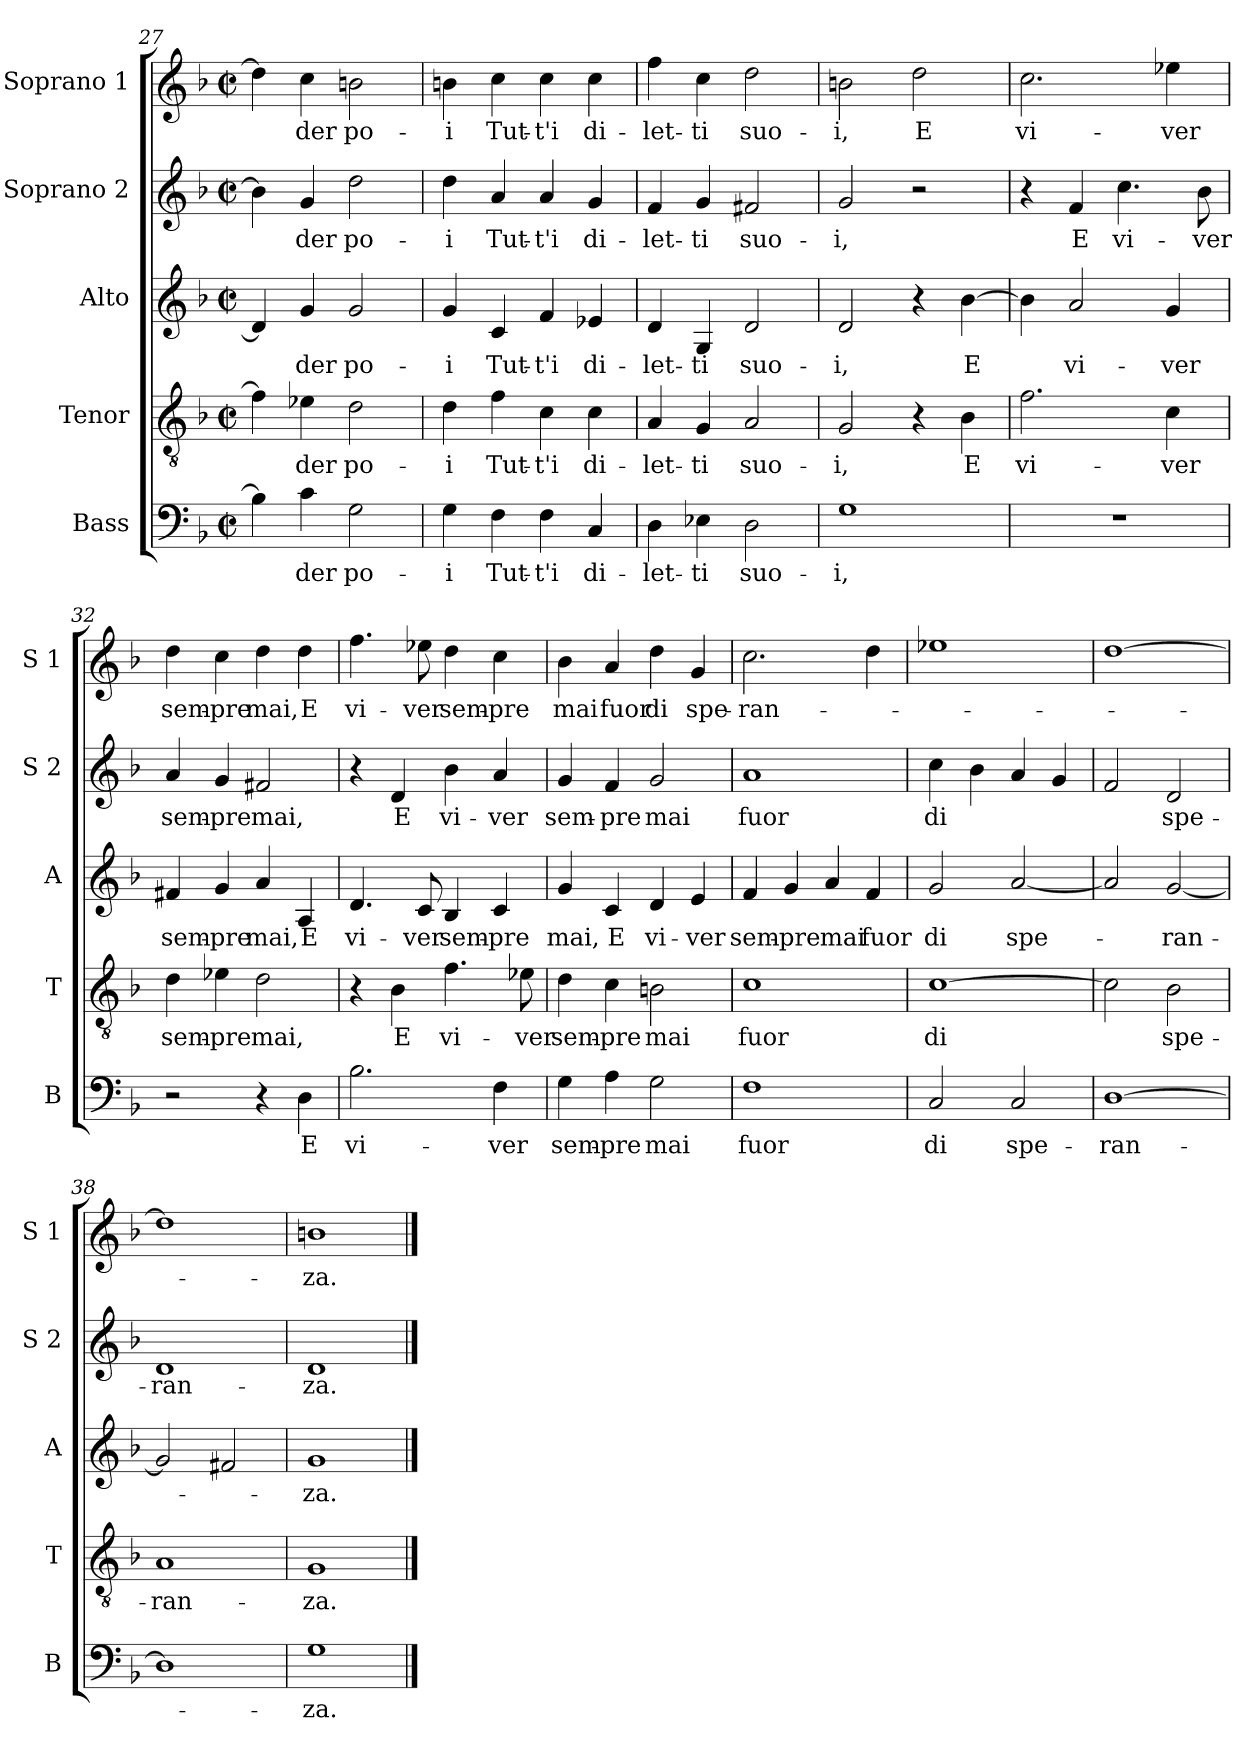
**kern	**text	**kern	**text	**kern	**text	**kern	**text	**kern	**text
*part5	*part5	*part4	*part4	*part3	*part3	*part2	*part2	*part1	*part1
*staff5	*staff5	*staff4	*staff4	*staff3	*staff3	*staff2	*staff2	*staff1	*staff1
*I"Bass	*	*I"Tenor	*	*I"Alto	*	*I"Soprano 2	*	*I"Soprano 1	*
*I'B	*	*I'T	*	*I'A	*	*I'S 2	*	*I'S 1	*
*clefF4	*	*clefGv2	*	*clefG2	*	*clefG2	*	*clefG2	*
*k[b-]	*	*k[b-]	*	*k[b-]	*	*k[b-]	*	*k[b-]	*
*F:	*	*F:	*	*F:	*	*F:	*	*F:	*
*M2/2	*	*M2/2	*	*M2/2	*	*M2/2	*	*M2/2	*
*met(c|)	*	*met(c|)	*	*met(c|)	*	*met(c|)	*	*met(c|)	*
=27	=27	=27	=27	=27	=27	=27	=27	=27	=27
4B-\]	.	4f\]	.	4d/]	.	4b-\]	.	4dd\]	.
!	!LO:LY:b	!	!LO:LY:b	!	!LO:LY:b	!	!LO:LY:b	!	!LO:LY:b
4c\	-der	4e-X\	-der	4g/	-der	4g/	-der	4cc\	-der
!	!LO:LY:b	!	!LO:LY:b	!	!LO:LY:b	!	!LO:LY:b	!	!LO:LY:b
2G\	po-	2d\	po-	2g/	po-	2dd\	po-	2bn\	po-
=28	=28	=28	=28	=28	=28	=28	=28	=28	=28
!	!LO:LY:b	!	!LO:LY:b	!	!LO:LY:b	!	!LO:LY:b	!	!LO:LY:b
4G\	-i	4d\	-i	4g/	-i	4dd\	-i	4bn\	-i
!	!LO:LY:b	!	!LO:LY:b	!	!LO:LY:b	!	!LO:LY:b	!	!LO:LY:b
4F\	Tut-	4f\	Tut-	4c/	Tut-	4a/	Tut-	4cc\	Tut-
!	!LO:LY:b	!	!LO:LY:b	!	!LO:LY:b	!	!LO:LY:b	!	!LO:LY:b
4F\	-t'i	4c\	-t'i	4f/	-t'i	4a/	-t'i	4cc\	-t'i
!	!LO:LY:b	!	!LO:LY:b	!	!LO:LY:b	!	!LO:LY:b	!	!LO:LY:b
4C/	di-	4c\	di-	4e-X/	di-	4g/	di-	4cc\	di-
=29	=29	=29	=29	=29	=29	=29	=29	=29	=29
!	!LO:LY:b	!	!LO:LY:b	!	!LO:LY:b	!	!LO:LY:b	!	!LO:LY:b
4D\	-let-	4A/	-let-	4d/	-let-	4f/	-let-	4ff\	-let-
!	!LO:LY:b	!	!LO:LY:b	!	!LO:LY:b	!	!LO:LY:b	!	!LO:LY:b
4E-X\	-ti	4G/	-ti	4G/	-ti	4g/	-ti	4cc\	-ti
!	!LO:LY:b	!	!LO:LY:b	!	!LO:LY:b	!	!LO:LY:b	!	!LO:LY:b
2D\	suo-	2A/	suo-	2d/	suo-	2f#X/	suo-	2dd\	suo-
=30	=30	=30	=30	=30	=30	=30	=30	=30	=30
!	!LO:LY:b	!	!LO:LY:b	!	!LO:LY:b	!	!LO:LY:b	!	!LO:LY:b
1G	-i,	2G/	-i,	2d/	-i,	2g/	-i,	2bn\	-i,
!	!	!	!	!	!	!	!	!	!LO:LY:b
.	.	4r	.	4r	.	2r	.	2dd\	E
!	!	!	!LO:LY:b	!	!LO:LY:b	!	!	!	!
.	.	4B-\	E	[4b-\	E	.	.	.	.
!!LO:LB:g=z
=31	=31	=31	=31	=31	=31	=31	=31	=31	=31
!	!	!	!LO:LY:b	!	!	!	!	!	!LO:LY:b
1r	.	2.f\	vi-	4b-\]	.	4r	.	2.cc\	vi-
!	!	!	!	!	!LO:LY:b	!	!LO:LY:b	!	!
.	.	.	.	2a/	vi-	4f/	E	.	.
!	!	!	!	!	!	!	!LO:LY:b	!	!
.	.	.	.	.	.	4.cc\	vi-	.	.
!	!	!	!LO:LY:b	!	!LO:LY:b	!	!	!	!LO:LY:b
.	.	4c\	-ver	4g/	-ver	.	.	4ee-X\	-ver
!	!	!	!	!	!	!	!LO:LY:b	!	!
.	.	.	.	.	.	8b-\	-ver	.	.
=32	=32	=32	=32	=32	=32	=32	=32	=32	=32
!	!	!	!LO:LY:b	!	!LO:LY:b	!	!LO:LY:b	!	!LO:LY:b
2r	.	4d\	sem-	4f#X/	sem-	4a/	sem-	4dd\	sem-
!	!	!	!LO:LY:b	!	!LO:LY:b	!	!LO:LY:b	!	!LO:LY:b
.	.	4e-X\	-pre	4g/	-pre	4g/	-pre	4cc\	-pre
!	!	!	!LO:LY:b	!	!LO:LY:b	!	!LO:LY:b	!	!LO:LY:b
4r	.	2d\	mai,	4a/	mai,	2f#X/	mai,	4dd\	mai,
!	!LO:LY:b	!	!	!	!LO:LY:b	!	!	!	!LO:LY:b
4D\	E	.	.	4A/	E	.	.	4dd\	E
=33	=33	=33	=33	=33	=33	=33	=33	=33	=33
!	!LO:LY:b	!	!	!	!LO:LY:b	!	!	!	!LO:LY:b
2.B-\	vi-	4r	.	4.d/	vi-	4r	.	4.ff\	vi-
!	!	!	!LO:LY:b	!	!	!	!LO:LY:b	!	!
.	.	4B-\	E	.	.	4d/	E	.	.
!	!	!	!	!	!LO:LY:b	!	!	!	!LO:LY:b
.	.	.	.	8c/	-ver	.	.	8ee-X\	-ver
!	!	!	!LO:LY:b	!	!LO:LY:b	!	!LO:LY:b	!	!LO:LY:b
.	.	4.f\	vi-	4B-/	sem-	4b-\	vi-	4dd\	sem-
!	!LO:LY:b	!	!	!	!LO:LY:b	!	!LO:LY:b	!	!LO:LY:b
4F\	-ver	.	.	4c/	-pre	4a/	-ver	4cc\	-pre
!	!	!	!LO:LY:b	!	!	!	!	!	!
.	.	8e-X\	-ver	.	.	.	.	.	.
=34	=34	=34	=34	=34	=34	=34	=34	=34	=34
!	!LO:LY:b	!	!LO:LY:b	!	!LO:LY:b	!	!LO:LY:b	!	!LO:LY:b
4G\	sem-	4d\	sem-	4g/	mai,	4g/	sem-	4b-\	mai
!	!LO:LY:b	!	!LO:LY:b	!	!LO:LY:b	!	!LO:LY:b	!	!LO:LY:b
4A\	-pre	4c\	-pre	4c/	E	4f/	-pre	4a/	fuor
!	!LO:LY:b	!	!LO:LY:b	!	!LO:LY:b	!	!LO:LY:b	!	!LO:LY:b
2G\	mai	2Bn\	mai	4d/	vi-	2g/	mai	4dd\	di
!	!	!	!	!	!LO:LY:b	!	!	!	!LO:LY:b
.	.	.	.	4e/	-ver	.	.	4g/	spe-
=35	=35	=35	=35	=35	=35	=35	=35	=35	=35
!	!LO:LY:b	!	!LO:LY:b	!	!LO:LY:b	!	!LO:LY:b	!	!LO:LY:b
1F	fuor	1c	fuor	4f/	sem-	1a	fuor	2.cc\	-ran-
!	!	!	!	!	!LO:LY:b	!	!	!	!
.	.	.	.	4g/	-pre	.	.	.	.
!	!	!	!	!	!LO:LY:b	!	!	!	!
.	.	.	.	4a/	mai	.	.	.	.
!	!	!	!	!	!LO:LY:b	!	!	!	!
.	.	.	.	4f/	fuor	.	.	4dd\	.
!!LO:LB:g=z
=36	=36	=36	=36	=36	=36	=36	=36	=36	=36
!	!LO:LY:b	!	!LO:LY:b	!	!LO:LY:b	!	!LO:LY:b	!	!
2C/	di	[1c	di	2g/	di	4cc\	di	1ee-X	.
.	.	.	.	.	.	4b-\	.	.	.
!	!LO:LY:b	!	!	!	!LO:LY:b	!	!	!	!
2C/	spe-	.	.	[2a/	spe-	4a/	.	.	.
.	.	.	.	.	.	4g/	.	.	.
=37	=37	=37	=37	=37	=37	=37	=37	=37	=37
!	!LO:LY:b	!	!	!	!	!	!	!	!
[1D	-ran-	2c\]	.	2a/]	.	2f/	.	[1dd	.
!	!	!	!LO:LY:b	!	!LO:LY:b	!	!LO:LY:b	!	!
.	.	2B-\	spe-	[2g/	-ran-	2d/	spe-	.	.
=38	=38	=38	=38	=38	=38	=38	=38	=38	=38
!	!	!	!LO:LY:b	!	!	!	!LO:LY:b	!	!
1D]	.	1A	-ran-	2g/]	.	1d	-ran-	1dd]	.
.	.	.	.	2f#X/	.	.	.	.	.
=39	=39	=39	=39	=39	=39	=39	=39	=39	=39
!	!LO:LY:b	!	!LO:LY:b	!	!LO:LY:b	!	!LO:LY:b	!	!LO:LY:b
1G	-za.	1G	-za.	1g	-za.	1d	-za.	1bn	-za.
==	==	==	==	==	==	==	==	==	==
*-	*-	*-	*-	*-	*-	*-	*-	*-	*-
